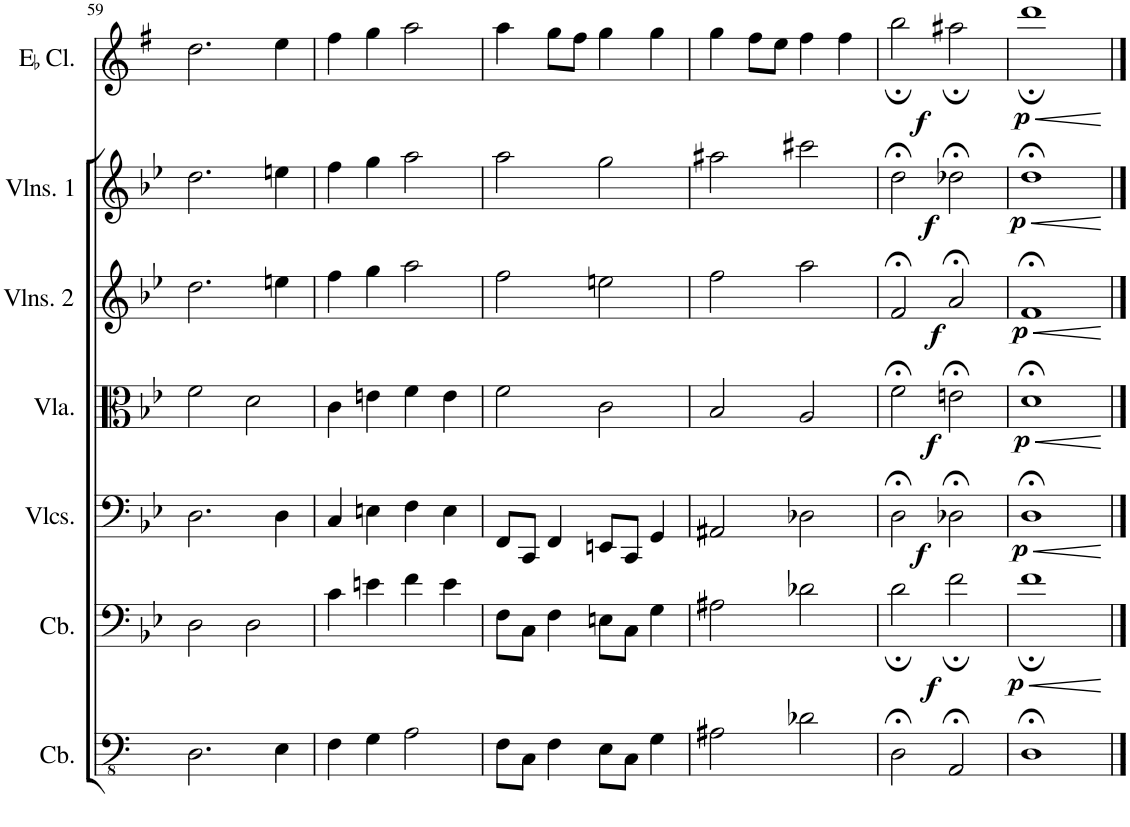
**kern	**kern	**dynam	**kern	**dynam	**kern	**dynam	**kern	**dynam	**kern	**dynam	**kern	**dynam
*part7	*part6	*part6	*part5	*part5	*part4	*part4	*part3	*part3	*part2	*part2	*part1	*part1
*staff7	*staff6	*staff6	*staff5	*staff5	*staff4	*staff4	*staff3	*staff3	*staff2	*staff2	*staff1	*staff1
*I"Contrabass	*I"Contrabass	*	*I"Violoncellos	*	*I"Viola	*	*I"Violins 2	*	*I"Violins 1	*	*I"E Clarinet	*
*I'Cb.	*I'Cb.	*	*I'Vlcs.	*	*I'Vla.	*	*I'Vlns. 2	*	*I'Vlns. 1	*	*	*
!!LO:PB:g=z
*clefFv4	*clefF4	*	*clefF4	*	*clefC3	*	*clefG2	*	*clefG2	*	*clefG2	*
*Trd7c12	*Trd7c12	*	*	*	*	*	*	*	*	*	*Trd-2c-3	*
*k[]	*k[b-e-]	*	*k[b-e-]	*	*k[b-e-]	*	*k[b-e-]	*	*k[b-e-]	*	*k[f#]	*
*M4/4	*M4/4	*	*M4/4	*	*M4/4	*	*M4/4	*	*M4/4	*	*M4/4	*
=59	=59	=59	=59	=59	=59	=59	=59	=59	=59	=59	=59	=59
2.DD\	2D\	.	2.D\	.	2f\	.	2.dd\	.	2.dd\	.	2.dd\	.
.	2D\	.	.	.	2d\	.	.	.	.	.	.	.
4EE\	.	.	4D\	.	.	.	4een\	.	4een\	.	4ee\	.
=60	=60	=60	=60	=60	=60	=60	=60	=60	=60	=60	=60	=60
4FF\	4c\	.	4C/	.	4c\	.	4ff\	.	4ff\	.	4ff#\	.
4GG\	4en\	.	4En\	.	4en\	.	4gg\	.	4gg\	.	4gg\	.
2AA\	4f\	.	4F\	.	4f\	.	2aa\	.	2aa\	.	2aa\	.
.	4e\	.	4E\	.	4e\	.	.	.	.	.	.	.
=61	=61	=61	=61	=61	=61	=61	=61	=61	=61	=61	=61	=61
8FF\L	8F\L	.	8FF/L	.	2f\	.	2ff\	.	2aa\	.	4aa\	.
8CC\J	8C\J	.	8CC/J	.	.	.	.	.	.	.	.	.
4FF\	4F\	.	4FF/	.	.	.	.	.	.	.	8gg\L	.
.	.	.	.	.	.	.	.	.	.	.	8ff#\J	.
8EE\L	8En\L	.	8EEn/L	.	2c\	.	2een\	.	2gg\	.	4gg\	.
8CC\J	8C\J	.	8CC/J	.	.	.	.	.	.	.	.	.
4GG\	4G\	.	4GG/	.	.	.	.	.	.	.	4gg\	.
=62	=62	=62	=62	=62	=62	=62	=62	=62	=62	=62	=62	=62
2AA#X\	2A#X\	.	2AA#X/	.	2B-/	.	2ff\	.	2aa#X\	.	4gg\	.
.	.	.	.	.	.	.	.	.	.	.	8ff#\L	.
.	.	.	.	.	.	.	.	.	.	.	8ee\J	.
2D-X\	2d-X\	.	2D-X\	.	2A/	.	2aa\	.	2ccc#X\	.	4ff#\	.
.	.	.	.	.	.	.	.	.	.	.	4ff#\	.
=63	=63	=63	=63	=63	=63	=63	=63	=63	=63	=63	=63	=63
2DD;<\	2d;\	.	2D;<\	.	2f;<\	.	2f;</	.	2dd;<\	.	2bb;\	.
!	!	!LO:DY:b	!	!LO:DY:b	!	!LO:DY:b	!	!LO:DY:b	!	!LO:DY:b	!	!LO:DY:b
2AAA;</	2f;\	f	2D-X;<\	f	2en;<\	f	2a;</	f	2dd-X;<\	f	2aa#X;\	f
=64	=64	=64	=64	=64	=64	=64	=64	=64	=64	=64	=64	=64
!	!	!LO:HP:b	!	!LO:HP:b	!	!LO:HP:b	!	!LO:HP:b	!	!LO:HP:b	!	!LO:HP:b
!	!	!LO:DY:n=1:b	!	!LO:DY:n=1:b	!	!LO:DY:n=1:b	!	!LO:DY:n=1:b	!	!LO:DY:n=1:b	!	!LO:DY:n=1:b
1DD;<	1f;	< p	1D;<	< p	1d;<	< p	1f;<	< p	1dd;<	< p	1ddd;	< p
.	.	[	.	[	.	[	.	[	.	[	.	[
==	==	==	==	==	==	==	==	==	==	==	==	==
*-	*-	*-	*-	*-	*-	*-	*-	*-	*-	*-	*-	*-
